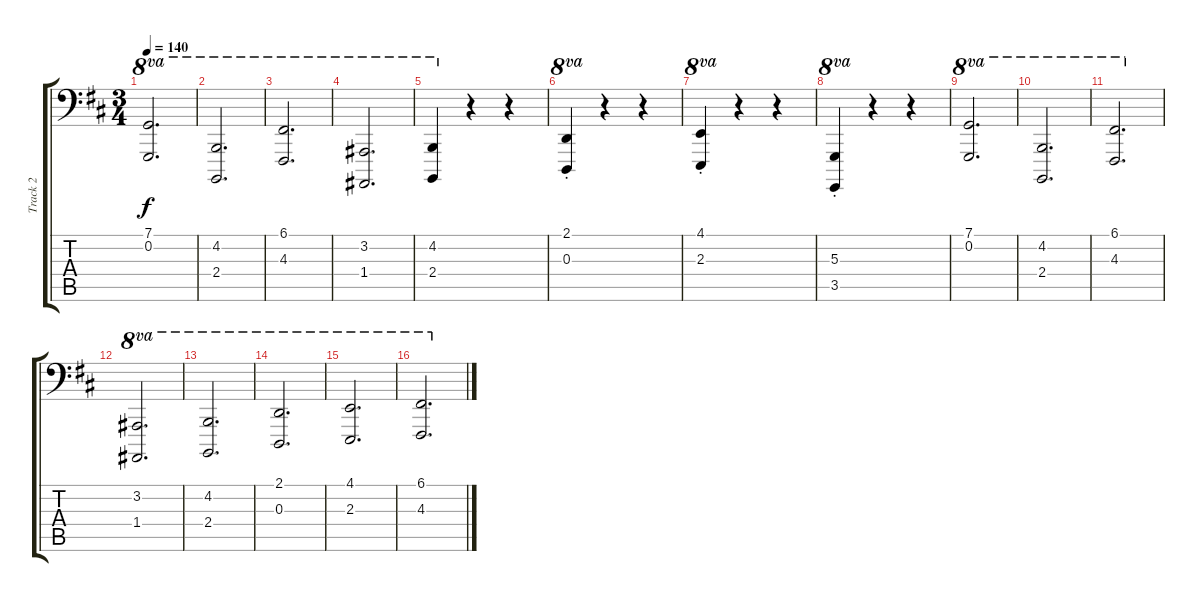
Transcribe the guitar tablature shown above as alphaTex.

\track ("Track 2" "Track 2") {instrument acousticgrandpiano}
\staff {score tabs}
\tuning (C3 G2 D2 A1 E1 B0) {hide}
\ts (3 4)
\tempo 140
\clef f4
\ks d
(7.1 0.2).2{d ot 8va dy f} |
(4.2 2.4).2{d ot 8va} |
(6.1 4.3).2{d ot 8va} |
(3.2 1.4).2{d ot 8va} |
(4.2 2.4).4{ot 8va} r.4 r.4 |
(2.1 0.3{st}).4{ot 8va} r.4 r.4 |
(4.1{st} 2.3{st}).4{ot 8va} r.4 r.4 |
(5.3{st} 3.5{st}).4{ot 8va} r.4 r.4 |
(7.1 0.2).2{d ot 8va} |
(4.2 2.4).2{d ot 8va} |
(6.1 4.3).2{d ot 8va} |
(3.2 1.4).2{d ot 8va} |
(4.2 2.4).2{d ot 8va} |
(2.1 0.3).2{d ot 8va} |
(4.1 2.3).2{d ot 8va} |
(6.1 4.3).2{d ot 8va}
